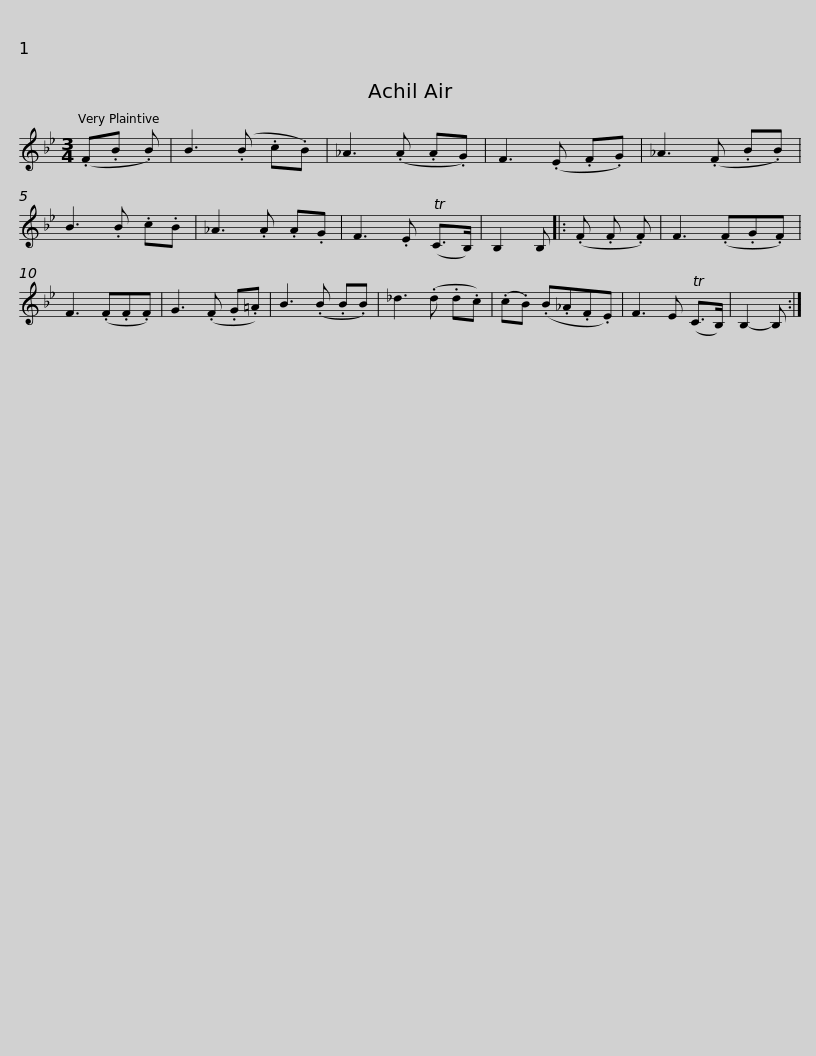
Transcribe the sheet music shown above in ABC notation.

X:1
L:1/8
M:3/4
I:linebreak $
K:Bb
V:1 treble
V:1
 (.F.B .B) | B3 (.B .c.B) | _A3 (.A .A.G) | F3 (.E .F.G) | _A3 (.F .B.B) | %5
 B3 .B .c.B | _A3 .A .A.G | F3 .E (TC>B,) | B,2 B, |:$ (.F .F .F) | %10
 F3 (.F.G.F) | F3 (.F.F.F) | G3 (.F .G.=A) | B3 (.B .B.B) | _d3 (.d .d.c) | %15
 (.c.B) (.B._A.F.E) | F3 E (TC>B,) |$ B,2- B, :| %18
